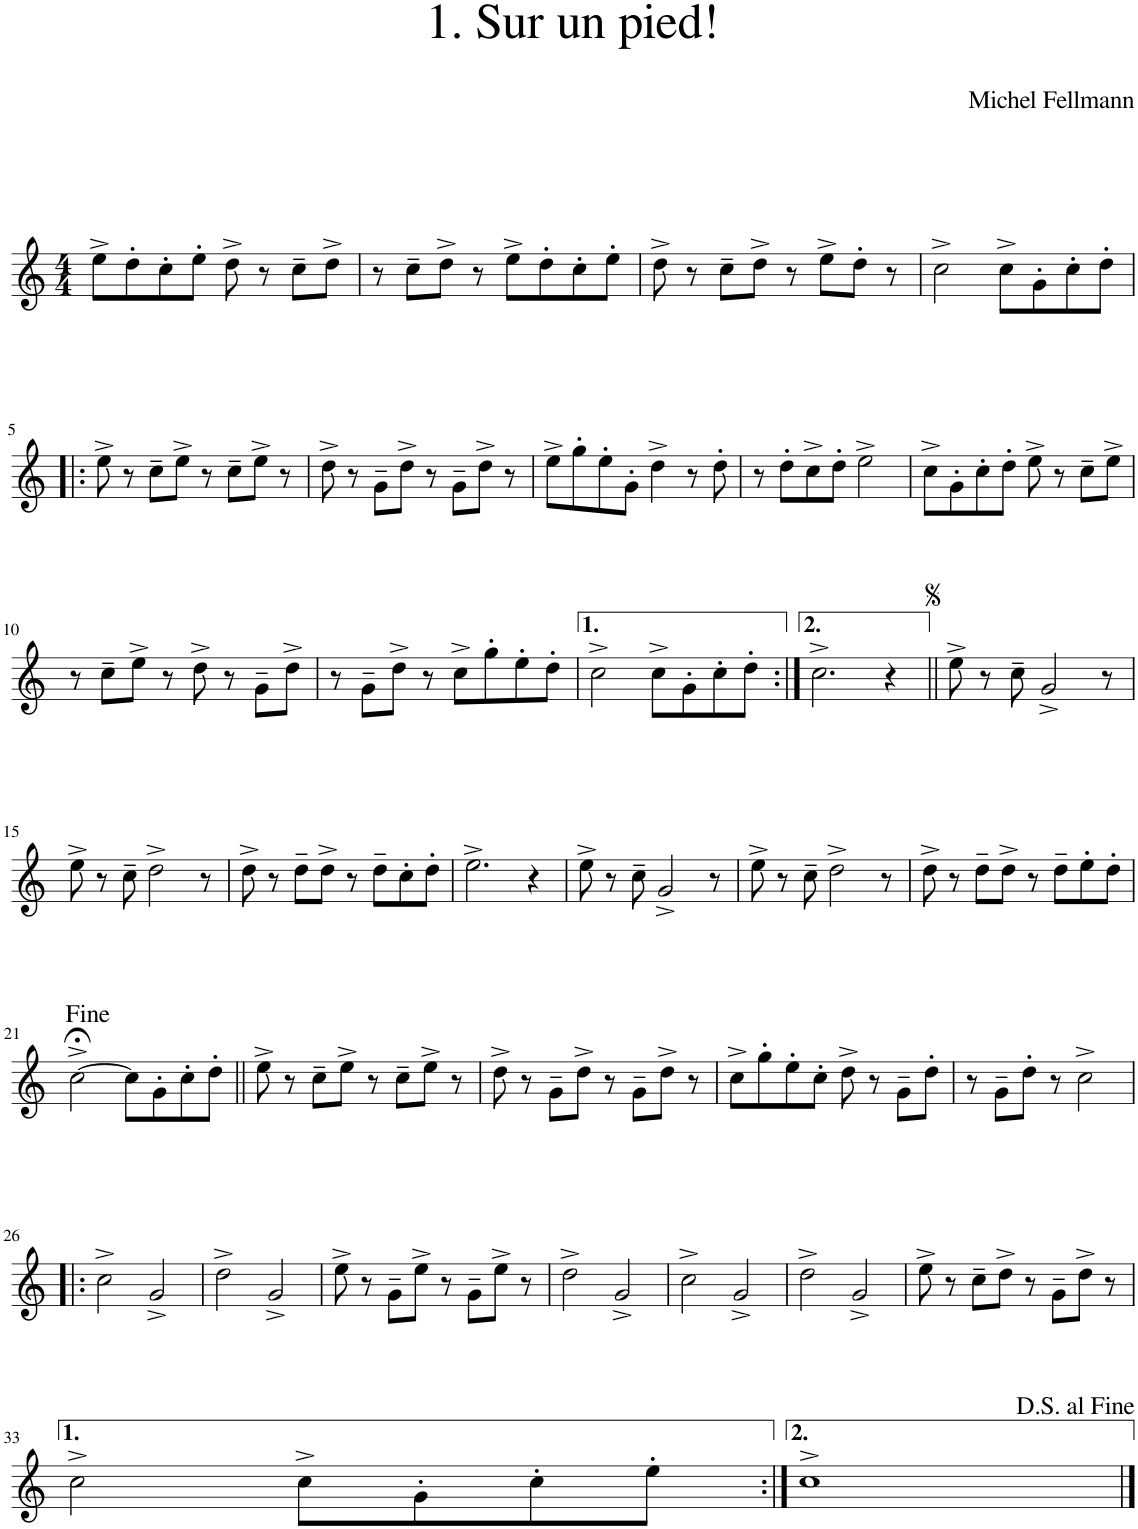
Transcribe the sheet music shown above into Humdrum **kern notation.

**kern
*part1
*staff1
*I"Cor en Fa
*I'Cor Fa
*clefG2
*Trd4c7
*k[]
*M4/4
=1
8ee^\L
8dd'\
8cc'\
8ee'\J
8dd^\
8r
8cc~\L
8dd^\J
=2
8r
8cc~\L
8dd^\J
8r
8ee^\L
8dd'\
8cc'\
8ee'\J
=3
8dd^\
8r
8cc~\L
8dd^\J
8r
8ee^\L
8dd'\J
8r
=4
2cc^\
8cc^\L
8g'\
8cc'\
8dd'\J
!!LO:LB:g=z
=5!|:
8ee^\
8r
8cc~\L
8ee^\J
8r
8cc~\L
8ee^\J
8r
=6
8dd^\
8r
8g~\L
8dd^\J
8r
8g~\L
8dd^\J
8r
=7
8ee^\L
8gg'\
8ee'\
8g'\J
4dd^\
8r
8dd'\
=8
8r
8dd'\L
8cc^\
8dd'\J
2ee^\
=9
8cc^\L
8g'\
8cc'\
8dd'\J
8ee^\
8r
8cc~\L
8ee^\J
!!LO:LB:g=z
=10
8r
8cc~\L
8ee^\J
8r
8dd^\
8r
8g~\L
8dd^\J
=11
8r
8g~\L
8dd^\J
8r
8cc^\L
8gg'\
8ee'\
8dd'\J
=12
2cc^\
8cc^\L
8g'\
8cc'\
8dd'\J
=13:|!
2.cc^\
4r
=14||
8ee^\
8r
8cc~\
2g^/
8r
!!LO:LB:g=z
=15
8ee^\
8r
8cc~\
2dd^\
8r
=16
8dd^\
8r
8dd~\L
8dd^\J
8r
8dd~\L
8cc'\
8dd'\J
=17
2.ee^\
4r
=18
8ee^\
8r
8cc~\
2g^/
8r
=19
8ee^\
8r
8cc~\
2dd^\
8r
=20
8dd^\
8r
8dd~\L
8dd^\J
8r
8dd~\L
8ee'\
8dd'\J
!!LO:LB:g=z
=21
[2cc;<^\
8cc\L]
8g'\
8cc'\
8dd'\J
=22||
8ee^\
8r
8cc~\L
8ee^\J
8r
8cc~\L
8ee^\J
8r
=23
8dd^\
8r
8g~\L
8dd^\J
8r
8g~\L
8dd^\J
8r
=24
8cc^\L
8gg'\
8ee'\
8cc'\J
8dd^\
8r
8g~\L
8dd'\J
=25
8r
8g~\L
8dd'\J
8r
2cc^\
!!LO:LB:g=z
=26!|:
2cc^\
2g^/
=27
2dd^\
2g^/
=28
8ee^\
8r
8g~\L
8ee^\J
8r
8g~\L
8ee^\J
8r
=29
2dd^\
2g^/
=30
2cc^\
2g^/
=31
2dd^\
2g^/
=32
8ee^\
8r
8cc~\L
8dd^\J
8r
8g~\L
8dd^\J
8r
!!LO:LB:g=z
=33
2cc^\
8cc^\L
8g'\
8cc'\
8ee'\J
=34:|!
1cc^
==
*-
